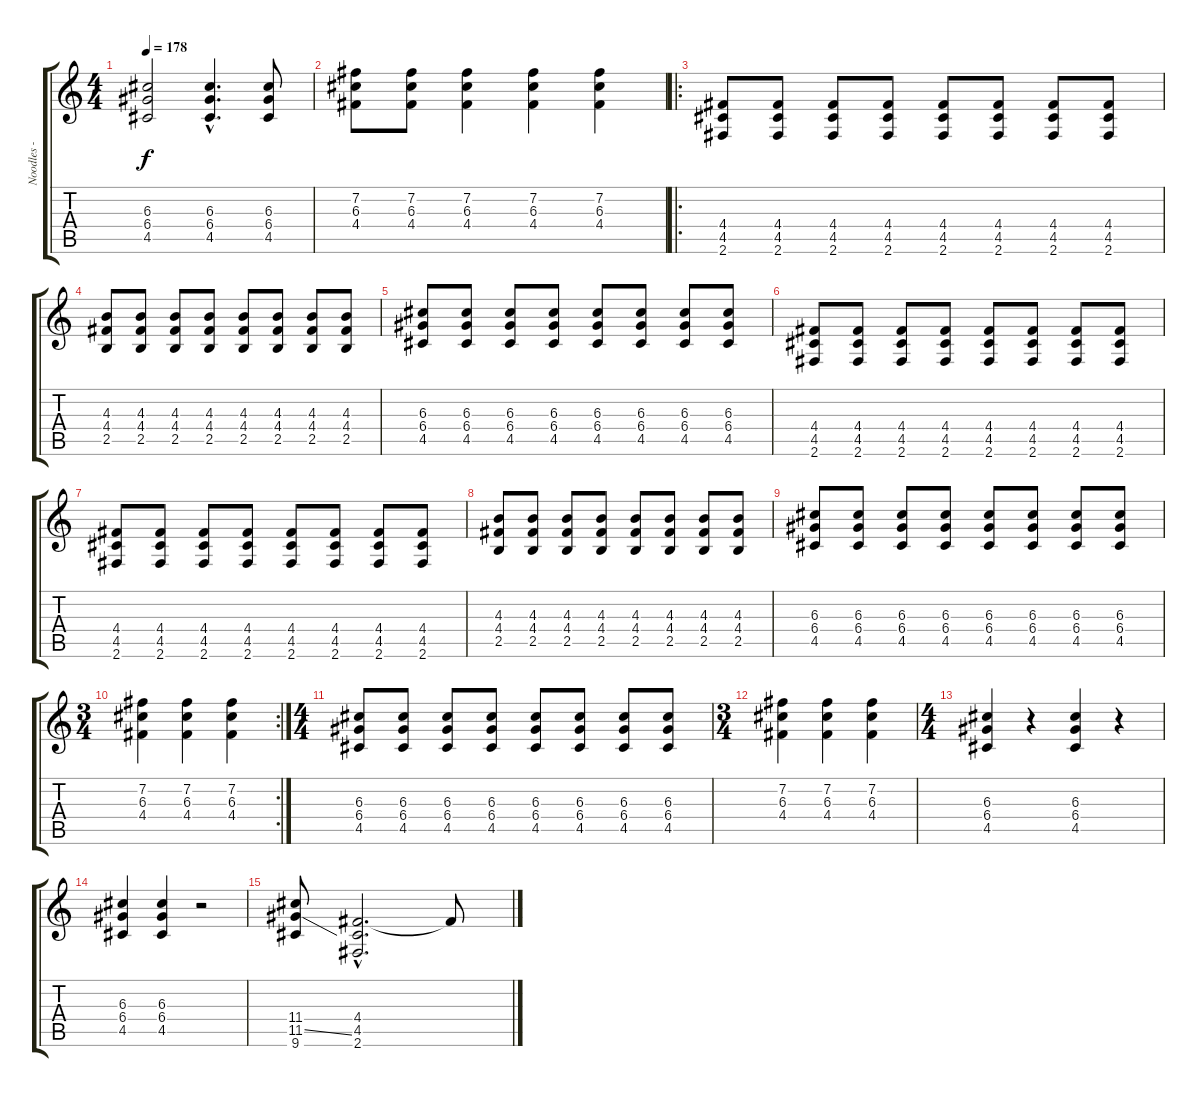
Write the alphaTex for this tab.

\track ("Noodles - Guitar" "Noodles - ") {instrument distortionguitar}
\staff {score tabs}
\tuning (E4 B3 G3 D3 A2 E2) {hide}
\ts (4 4)
\tempo 178
\clef g2
\ks c
(6.3 6.4 4.5).2{dy f} (6.3{hac} 6.4{hac} 4.5{hac}).4{d} (6.3 6.4 4.5).8 |
(7.2 6.3 4.4).8 (7.2 6.3 4.4).8 (7.2 6.3 4.4).4 (7.2 6.3 4.4).4 (7.2 6.3 4.4).4 |
\ro
(4.4 4.5 2.6).8 (4.4 4.5 2.6).8 (4.4 4.5 2.6).8 (4.4 4.5 2.6).8 (4.4 4.5 2.6).8 (4.4 4.5 2.6).8 (4.4 4.5 2.6).8 (4.4 4.5 2.6).8 |
(4.3 4.4 2.5).8 (4.3 4.4 2.5).8 (4.3 4.4 2.5).8 (4.3 4.4 2.5).8 (4.3 4.4 2.5).8 (4.3 4.4 2.5).8 (4.3 4.4 2.5).8 (4.3 4.4 2.5).8 |
(6.3 6.4 4.5).8 (6.3 6.4 4.5).8 (6.3 6.4 4.5).8 (6.3 6.4 4.5).8 (6.3 6.4 4.5).8 (6.3 6.4 4.5).8 (6.3 6.4 4.5).8 (6.3 6.4 4.5).8 |
(4.4 4.5 2.6).8 (4.4 4.5 2.6).8 (4.4 4.5 2.6).8 (4.4 4.5 2.6).8 (4.4 4.5 2.6).8 (4.4 4.5 2.6).8 (4.4 4.5 2.6).8 (4.4 4.5 2.6).8 |
(4.4 4.5 2.6).8 (4.4 4.5 2.6).8 (4.4 4.5 2.6).8 (4.4 4.5 2.6).8 (4.4 4.5 2.6).8 (4.4 4.5 2.6).8 (4.4 4.5 2.6).8 (4.4 4.5 2.6).8 |
(4.3 4.4 2.5).8 (4.3 4.4 2.5).8 (4.3 4.4 2.5).8 (4.3 4.4 2.5).8 (4.3 4.4 2.5).8 (4.3 4.4 2.5).8 (4.3 4.4 2.5).8 (4.3 4.4 2.5).8 |
(6.3 6.4 4.5).8 (6.3 6.4 4.5).8 (6.3 6.4 4.5).8 (6.3 6.4 4.5).8 (6.3 6.4 4.5).8 (6.3 6.4 4.5).8 (6.3 6.4 4.5).8 (6.3 6.4 4.5).8 |
\rc 2
\ts (3 4)
(7.2 6.3 4.4).4 (7.2 6.3 4.4).4 (7.2 6.3 4.4).4 |
\ts (4 4)
(6.3 6.4 4.5).8 (6.3 6.4 4.5).8 (6.3 6.4 4.5).8 (6.3 6.4 4.5).8 (6.3 6.4 4.5).8 (6.3 6.4 4.5).8 (6.3 6.4 4.5).8 (6.3 6.4 4.5).8 |
\ts (3 4)
(7.2 6.3 4.4).4 (7.2 6.3 4.4).4 (7.2 6.3 4.4).4 |
\ts (4 4)
(6.3 6.4 4.5).4 r.4 (6.3 6.4 4.5).4 r.4 |
(6.3 6.4 4.5).4 (6.3 6.4 4.5).4 r.2 |
(11.4 11.5{ss} 9.6).8 (4.4{hac} 4.5{hac} 2.6{hac}).2{d} 4.4{t}.8
